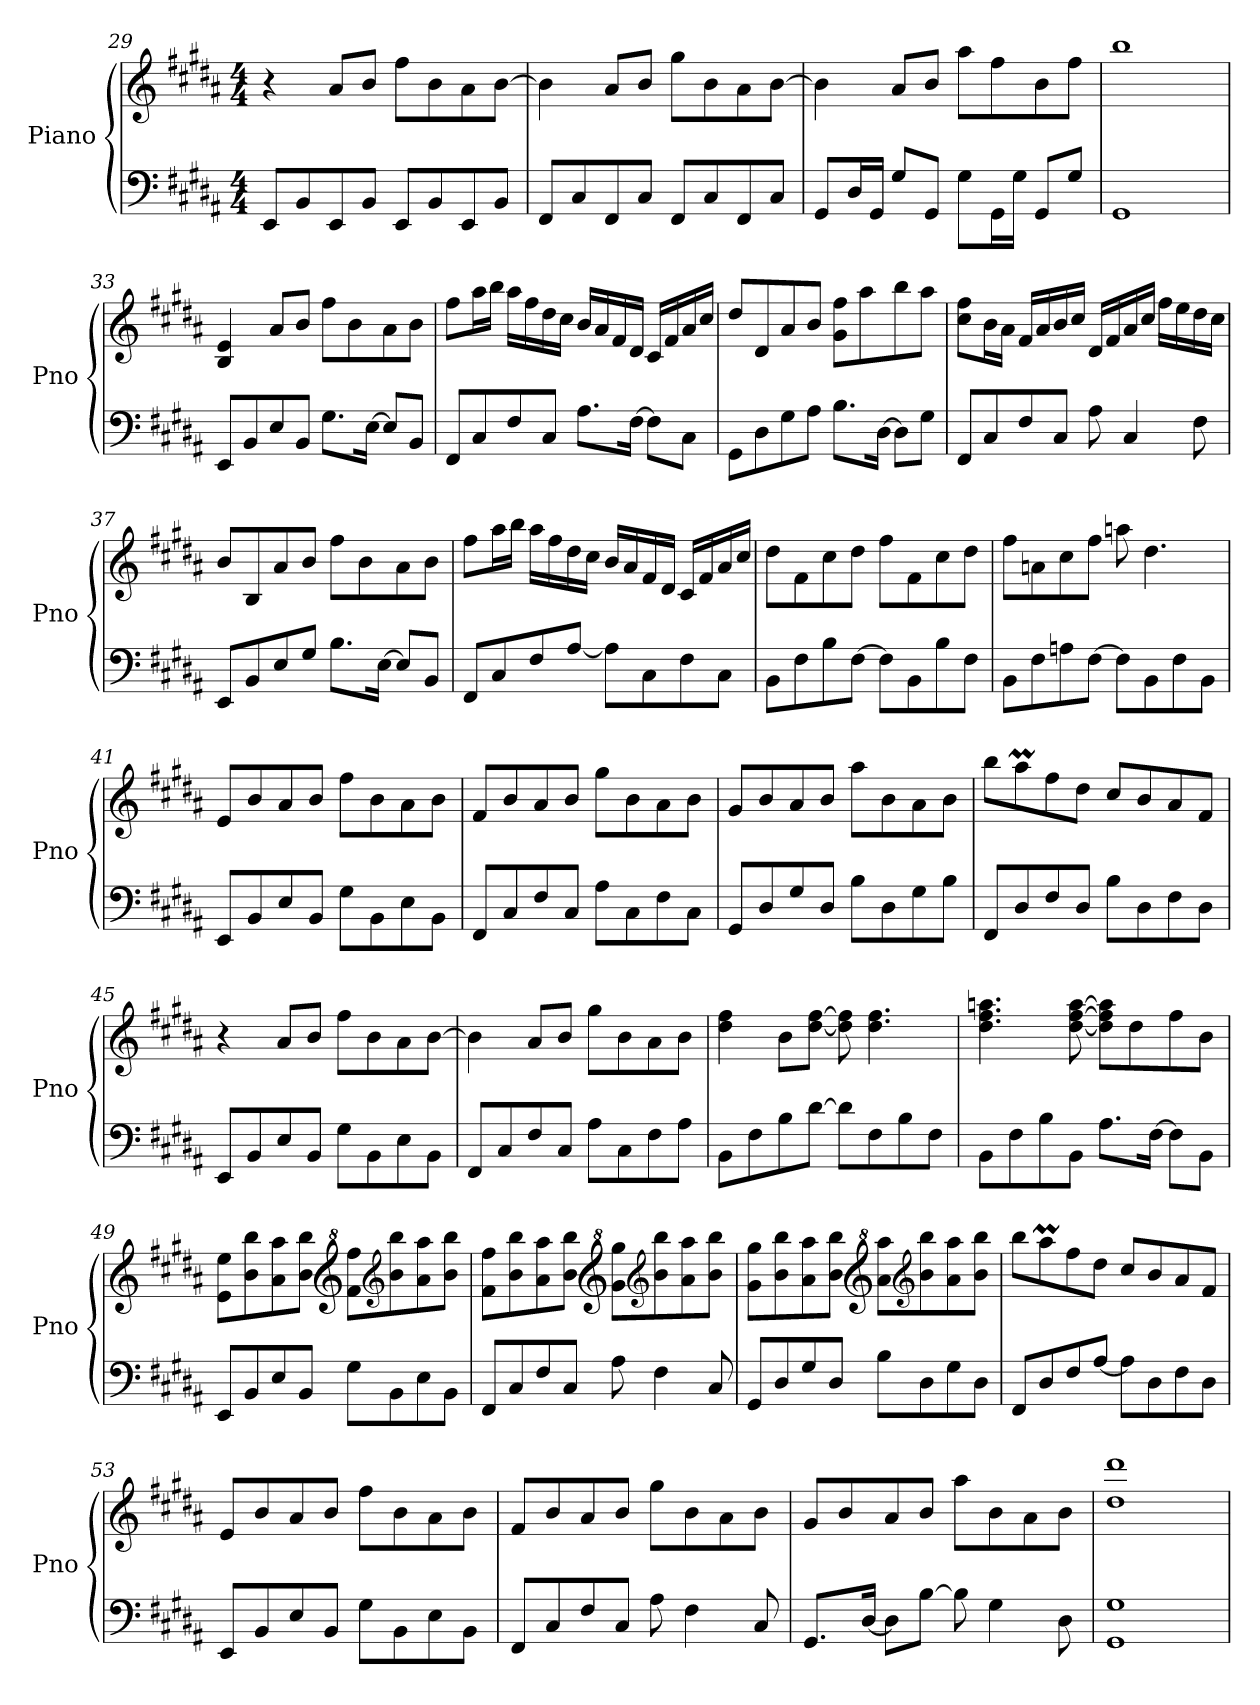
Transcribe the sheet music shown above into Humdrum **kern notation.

**kern	**kern
*part1	*part1
*staff2	*staff1
*I"Piano	*
*I'Pno	*
*clefF4	*clefG2
*k[f#c#g#d#a#]	*k[f#c#g#d#a#]
*M4/4	*M4/4
=29	=29
8EE/L	4r
8BB/	.
8EE/	8a#/L
8BB/J	8b/J
8EE/L	8ff#\L
8BB/	8b\
8EE/	8a#\
8BB/J	[8b\J
=30	=30
8FF#/L	4b\]
8C#/	.
8FF#/	8a#/L
8C#/J	8b/J
8FF#/L	8gg#\L
8C#/	8b\
8FF#/	8a#\
8C#/J	[8b\J
=31	=31
8GG#/L	4b\]
16D#/L	.
16GG#/JJ	.
8G#/L	8a#/L
8GG#/J	8b/J
8G#\L	8aa#\L
16GG#\L	8ff#\
16G#\JJ	.
8GG#/L	8b\
8G#/J	8ff#\J
=32	=32
1GG#	1bb
=33	=33
8EE/L	4B/ 4e/
8BB/	.
8E/	8a#/L
8BB/J	8b/J
8.G#\L	8ff#\L
.	8b\
[16E\Jk	.
8E/L]	8a#\
8BB/J	8b\J
=34	=34
8FF#/L	8ff#\L
8C#/	16aa#\L
.	16bb\JJ
8F#/	16aa#\LL
.	16ff#\
8C#/J	16dd#\
.	16cc#\JJ
8.A#\L	16b/LL
.	16a#/
.	16f#/
[16F#\Jk	16d#/JJ
8F#\L]	16c#/LL
.	16f#/
8C#\J	16a#/
.	16cc#/JJ
=35	=35
8GG#\L	8dd#/L
8D#\	8d#/
8G#\	8a#/
8A#\J	8b/J
8.B\L	8g#\ 8ff#\L
.	8aa#\
[16D#\Jk	.
8D#\L]	8bb\
8G#\J	8aa#\J
=36	=36
8FF#/L	8cc#\ 8ff#\L
8C#/	16b\L
.	16a#\JJ
8F#/	16f#/LL
.	16a#/
8C#/J	16b/
.	16cc#/JJ
8A#\	16d#/LL
.	16f#/
4C#/	16a#/
.	16cc#/JJ
.	16ff#\LL
.	16ee\
8F#\	16dd#\
.	16cc#\JJ
=37	=37
8EE/L	8b/L
8BB/	8B/
8E/	8a#/
8G#/J	8b/J
8.B\L	8ff#\L
.	8b\
[16E\Jk	.
8E/L]	8a#\
8BB/J	8b\J
=38	=38
8FF#/L	8ff#\L
8C#/	16aa#\L
.	16bb\JJ
8F#/	16aa#\LL
.	16ff#\
[8A#/J	16dd#\
.	16cc#\JJ
8A#\L]	16b/LL
.	16a#/
8C#\	16f#/
.	16d#/JJ
8F#\	16c#/LL
.	16f#/
8C#\J	16a#/
.	16cc#/JJ
=39	=39
8BB\L	8dd#\L
8F#\	8f#\
8B\	8cc#\
[8F#\J	8dd#\J
8F#\L]	8ff#\L
8BB\	8f#\
8B\	8cc#\
8F#\J	8dd#\J
=40	=40
8BB\L	8ff#\L
8F#\	8an\
8An\	8cc#\
[8F#\J	8ff#\J
8F#\L]	8aan\
8BB\	4.dd#\
8F#\	.
8BB\J	.
=41	=41
8EE/L	8e/L
8BB/	8b/
8E/	8a#/
8BB/J	8b/J
8G#\L	8ff#\L
8BB\	8b\
8E\	8a#\
8BB\J	8b\J
=42	=42
8FF#/L	8f#/L
8C#/	8b/
8F#/	8a#/
8C#/J	8b/J
8A#\L	8gg#\L
8C#\	8b\
8F#\	8a#\
8C#\J	8b\J
=43	=43
8GG#/L	8g#/L
8D#/	8b/
8G#/	8a#/
8D#/J	8b/J
8B\L	8aa#\L
8D#\	8b\
8G#\	8a#\
8B\J	8b\J
=44	=44
8FF#/L	8bb\L
8D#/	8aa#m\
8F#/	8ff#\
8D#/J	8dd#\J
8B\L	8cc#/L
8D#\	8b/
8F#\	8a#/
8D#\J	8f#/J
=45	=45
8EE/L	4r
8BB/	.
8E/	8a#/L
8BB/J	8b/J
8G#\L	8ff#\L
8BB\	8b\
8E\	8a#\
8BB\J	[8b\J
=46	=46
8FF#/L	4b\]
8C#/	.
8F#/	8a#/L
8C#/J	8b/J
8A#\L	8gg#\L
8C#\	8b\
8F#\	8a#\
8A#\J	8b\J
=47	=47
8BB\L	4dd#\ 4ff#\
8F#\	.
8B\	8b\L
[8d#\J	[8dd#\ [8ff#\J
8d#\L]	8dd#\] 8ff#\]
8F#\	4.dd#\ 4.ff#\
8B\	.
8F#\J	.
=48	=48
8BB\L	4.dd#\ 4.ff#\ 4.aan\
8F#\	.
8B\	.
8BB\J	[8dd#\ [8ff#\ [8aa\
8.A#\L	8dd#\] 8ff#\] 8aa\]L
.	8dd#\
[16F#\Jk	.
8F#\L]	8ff#\
8BB\J	8b\J
=49	=49
8EE/L	8e\ 8ee\L
8BB/	8b\ 8bb\
8E/	8a#\ 8aa#\
8BB/J	8b\ 8bb\J
*	*clefG^2
8G#\L	8ff#\ 8fff#\L
*	*clefG2
8BB\	8b\ 8bb\
8E\	8a#\ 8aa#\
8BB\J	8b\ 8bb\J
=50	=50
8FF#/L	8f#\ 8ff#\L
8C#/	8b\ 8bb\
8F#/	8a#\ 8aa#\
8C#/J	8b\ 8bb\J
*	*clefG^2
8A#\	8gg#\ 8ggg#\L
*	*clefG2
4F#\	8b\ 8bb\
.	8a#\ 8aa#\
8C#/	8b\ 8bb\J
=51	=51
8GG#/L	8g#\ 8gg#\L
8D#/	8b\ 8bb\
8G#/	8a#\ 8aa#\
8D#/J	8b\ 8bb\J
*	*clefG^2
8B\L	8aa#\ 8aaa#\L
*	*clefG2
8D#\	8b\ 8bb\
8G#\	8a#\ 8aa#\
8D#\J	8b\ 8bb\J
=52	=52
8FF#/L	8bb\L
8D#/	8aa#m\
8F#/	8ff#\
[8A#/J	8dd#\J
8A#\L]	8cc#/L
8D#\	8b/
8F#\	8a#/
8D#\J	8f#/J
=53	=53
8EE/L	8e/L
8BB/	8b/
8E/	8a#/
8BB/J	8b/J
8G#\L	8ff#\L
8BB\	8b\
8E\	8a#\
8BB\J	8b\J
=54	=54
8FF#/L	8f#/L
8C#/	8b/
8F#/	8a#/
8C#/J	8b/J
8A#\	8gg#\L
4F#\	8b\
.	8a#\
8C#/	8b\J
=55	=55
8.GG#/L	8g#/L
.	8b/
[16D#/Jk	.
8D#\L]	8a#/
[8B\J	8b/J
8B\]	8aa#\L
4G#\	8b\
.	8a#\
8D#\	8b\J
=56	=56
1GG# 1G#	1dd# 1ddd#
=	=
*-	*-
